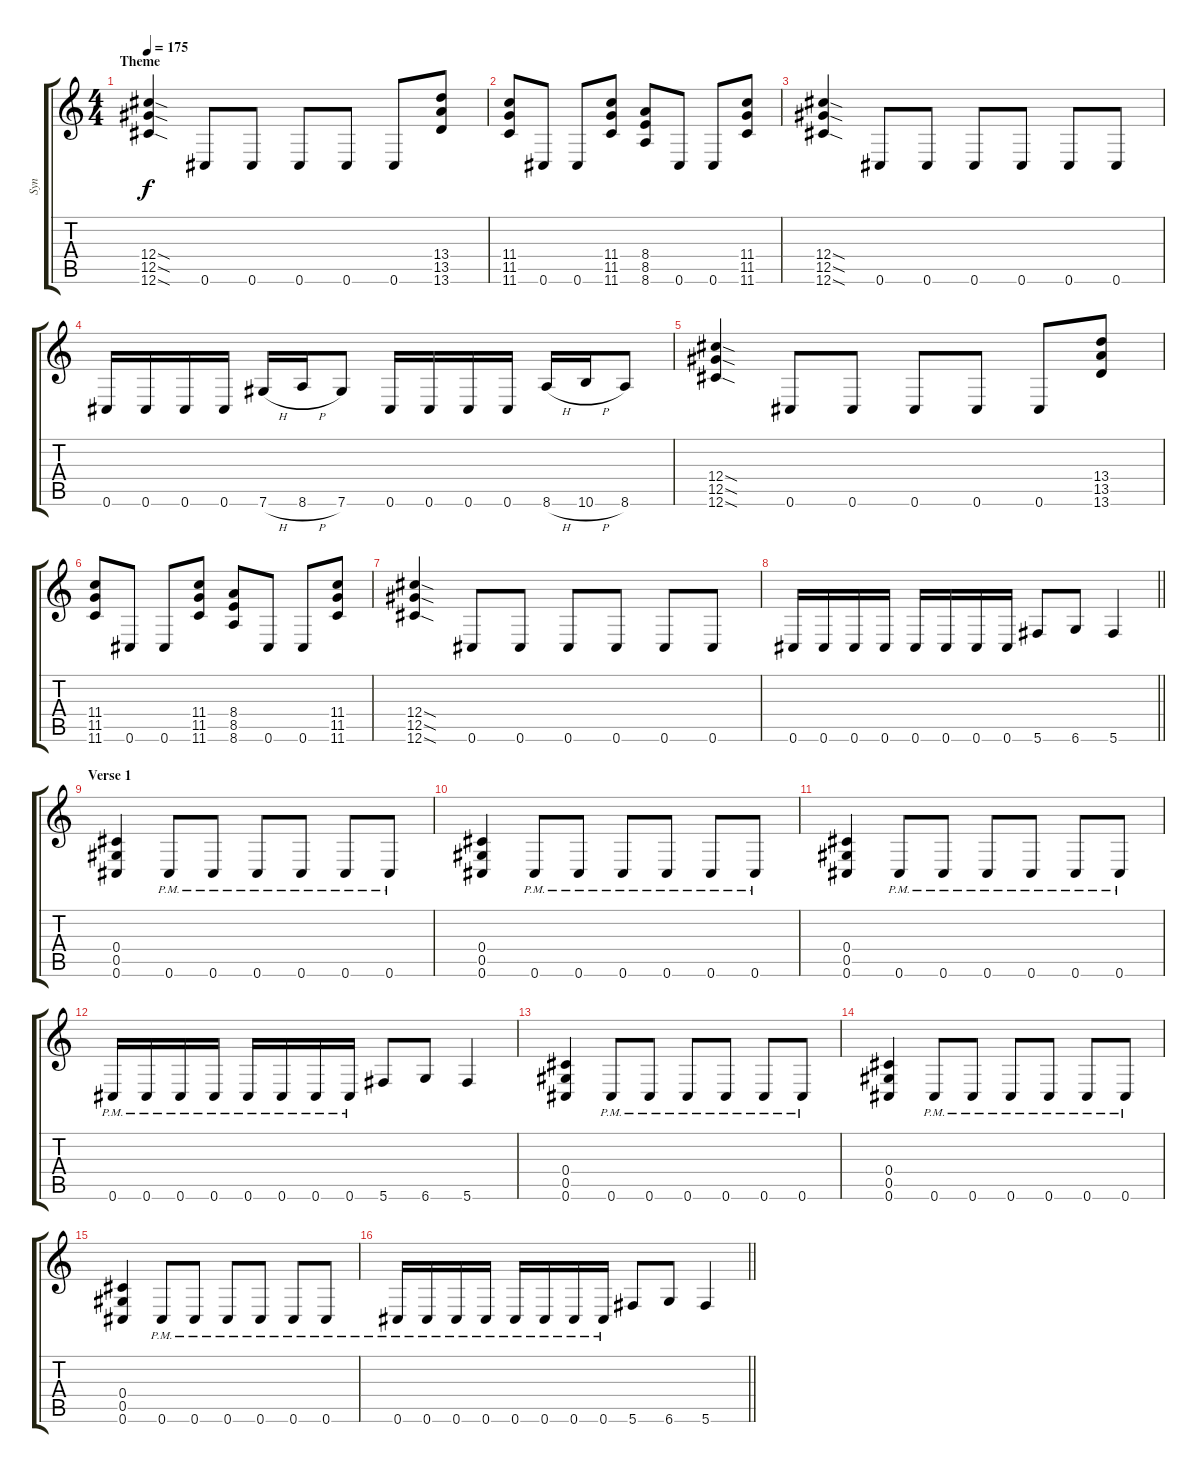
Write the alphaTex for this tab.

\track ("Syn" "Syn") {instrument distortionguitar}
\staff {score tabs}
\tuning (Eb4 Bb3 Gb3 Db3 Ab2 Db2) {hide}
\ts (4 4)
\section ("" "Theme")
\tempo 175
\clef g2
\ks c
(12.4{sod} 12.5{sod} 12.6{sod}).4{dy f balance 16} 0.6.8 0.6.8 0.6.8 0.6.8 0.6.8 (13.4 13.5 13.6).8 |
(11.4 11.5 11.6).8 0.6.8 0.6.8 (11.4 11.5 11.6).8 (8.4 8.5 8.6).8 0.6.8 0.6.8 (11.4 11.5 11.6).8 |
(12.4{sod} 12.5{sod} 12.6{sod}).4 0.6.8 0.6.8 0.6.8 0.6.8 0.6.8 0.6.8 |
0.6.16 0.6.16 0.6.16 0.6.16 7.6{h}.16 8.6{h}.16 7.6.8 0.6.16 0.6.16 0.6.16 0.6.16 8.6{h}.16 10.6{h}.16 8.6.8 |
(12.4{sod} 12.5{sod} 12.6{sod}).4 0.6.8 0.6.8 0.6.8 0.6.8 0.6.8 (13.4 13.5 13.6).8 |
(11.4 11.5 11.6).8 0.6.8 0.6.8 (11.4 11.5 11.6).8 (8.4 8.5 8.6).8 0.6.8 0.6.8 (11.4 11.5 11.6).8 |
(12.4{sod} 12.5{sod} 12.6{sod}).4 0.6.8 0.6.8 0.6.8 0.6.8 0.6.8 0.6.8 |
\barLineRight lightlight
0.6.16 0.6.16 0.6.16 0.6.16 0.6.16 0.6.16 0.6.16 0.6.16 5.6.8 6.6.8 5.6.4 |
\section ("" "Verse 1")
(0.4 0.5 0.6).4 0.6{pm}.8 0.6{pm}.8 0.6{pm}.8 0.6{pm}.8 0.6{pm}.8 0.6{pm}.8 |
(0.4 0.5 0.6).4 0.6{pm}.8 0.6{pm}.8 0.6{pm}.8 0.6{pm}.8 0.6{pm}.8 0.6{pm}.8 |
(0.4 0.5 0.6).4 0.6{pm}.8 0.6{pm}.8 0.6{pm}.8 0.6{pm}.8 0.6{pm}.8 0.6{pm}.8 |
0.6{pm}.16 0.6{pm}.16 0.6{pm}.16 0.6{pm}.16 0.6{pm}.16 0.6{pm}.16 0.6{pm}.16 0.6{pm}.16 5.6.8 6.6.8 5.6.4 |
(0.4 0.5 0.6).4 0.6{pm}.8 0.6{pm}.8 0.6{pm}.8 0.6{pm}.8 0.6{pm}.8 0.6{pm}.8 |
(0.4 0.5 0.6).4 0.6{pm}.8 0.6{pm}.8 0.6{pm}.8 0.6{pm}.8 0.6{pm}.8 0.6{pm}.8 |
(0.4 0.5 0.6).4 0.6{pm}.8 0.6{pm}.8 0.6{pm}.8 0.6{pm}.8 0.6{pm}.8 0.6{pm}.8 |
\barLineRight lightlight
0.6{pm}.16 0.6{pm}.16 0.6{pm}.16 0.6{pm}.16 0.6{pm}.16 0.6{pm}.16 0.6{pm}.16 0.6{pm}.16 5.6.8 6.6.8 5.6.4
